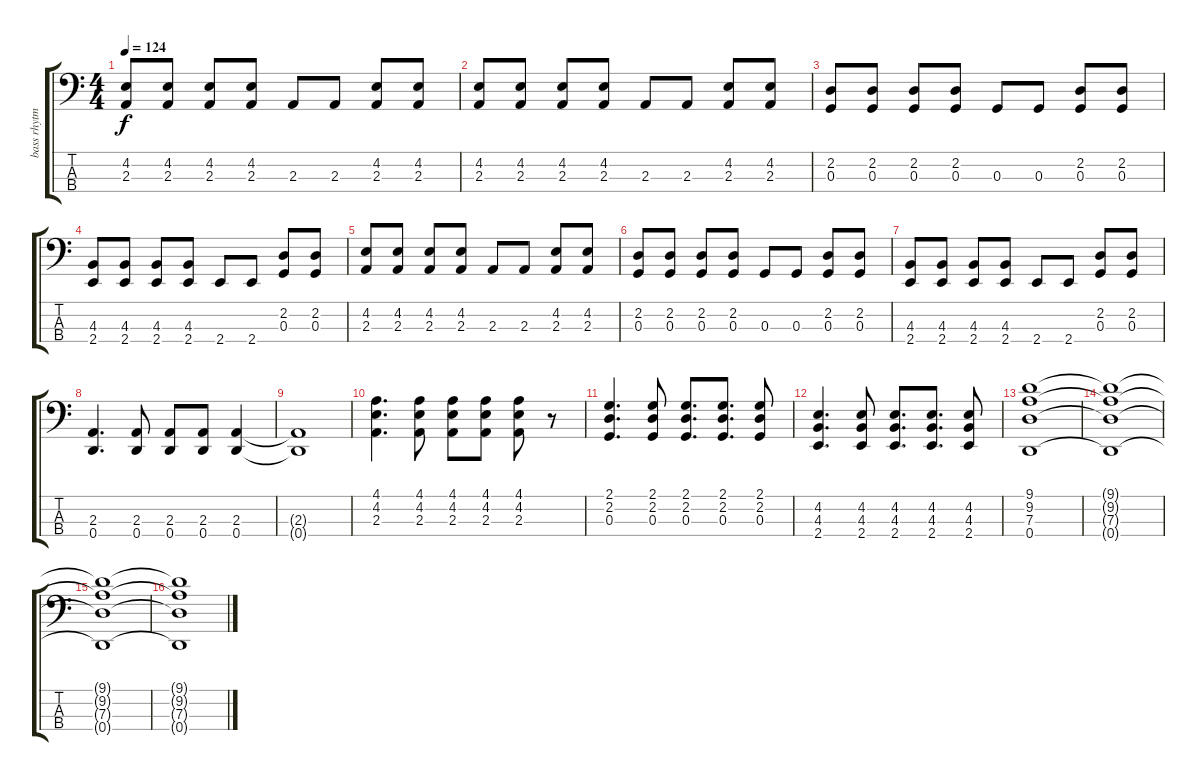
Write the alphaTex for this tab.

\track ("bass rhytm 2" "bass rhytm") {instrument distortionguitar}
\staff {score tabs}
\tuning (F2 C2 G1 D1) {hide}
\ts (4 4)
\tempo 124
\clef f4
\ks c
(4.2 2.3).8{dy f} (4.2 2.3).8 (4.2 2.3).8 (4.2 2.3).8 2.3.8 2.3.8 (4.2 2.3).8 (4.2 2.3).8 |
(4.2 2.3).8 (4.2 2.3).8 (4.2 2.3).8 (4.2 2.3).8 2.3.8 2.3.8 (4.2 2.3).8 (4.2 2.3).8 |
(2.2 0.3).8 (2.2 0.3).8 (2.2 0.3).8 (2.2 0.3).8 0.3.8 0.3.8 (2.2 0.3).8 (2.2 0.3).8 |
(4.3 2.4).8 (4.3 2.4).8 (4.3 2.4).8 (4.3 2.4).8 2.4.8 2.4.8 (2.2 0.3).8 (2.2 0.3).8 |
(4.2 2.3).8 (4.2 2.3).8 (4.2 2.3).8 (4.2 2.3).8 2.3.8 2.3.8 (4.2 2.3).8 (4.2 2.3).8 |
(2.2 0.3).8 (2.2 0.3).8 (2.2 0.3).8 (2.2 0.3).8 0.3.8 0.3.8 (2.2 0.3).8 (2.2 0.3).8 |
(4.3 2.4).8 (4.3 2.4).8 (4.3 2.4).8 (4.3 2.4).8 2.4.8 2.4.8 (2.2 0.3).8 (2.2 0.3).8 |
(2.3 0.4).4{d} (2.3 0.4).8 (2.3 0.4).8 (2.3 0.4).8 (2.3 0.4).4 |
(2.3{t} 0.4{t}).1 |
(4.1 4.2 2.3).4{d} (4.1 4.2 2.3).8 (4.1 4.2 2.3).8 (4.1 4.2 2.3).8 (4.1 4.2 2.3).8 r.8 |
(2.1 2.2 0.3).4{d} (2.1 2.2 0.3).8 (2.1 2.2 0.3).8{d} (2.1 2.2 0.3).8{d} (2.1 2.2 0.3).8 |
(4.2 4.3 2.4).4{d} (4.2 4.3 2.4).8 (4.2 4.3 2.4).8{d} (4.2 4.3 2.4).8{d} (4.2 4.3 2.4).8 |
(9.1 9.2 7.3 0.4).1 |
(9.1{t} 9.2{t} 7.3{t} 0.4{t}).1 |
(9.1{t} 9.2{t} 7.3{t} 0.4{t}).1 |
(9.1{t} 9.2{t} 7.3{t} 0.4{t}).1
